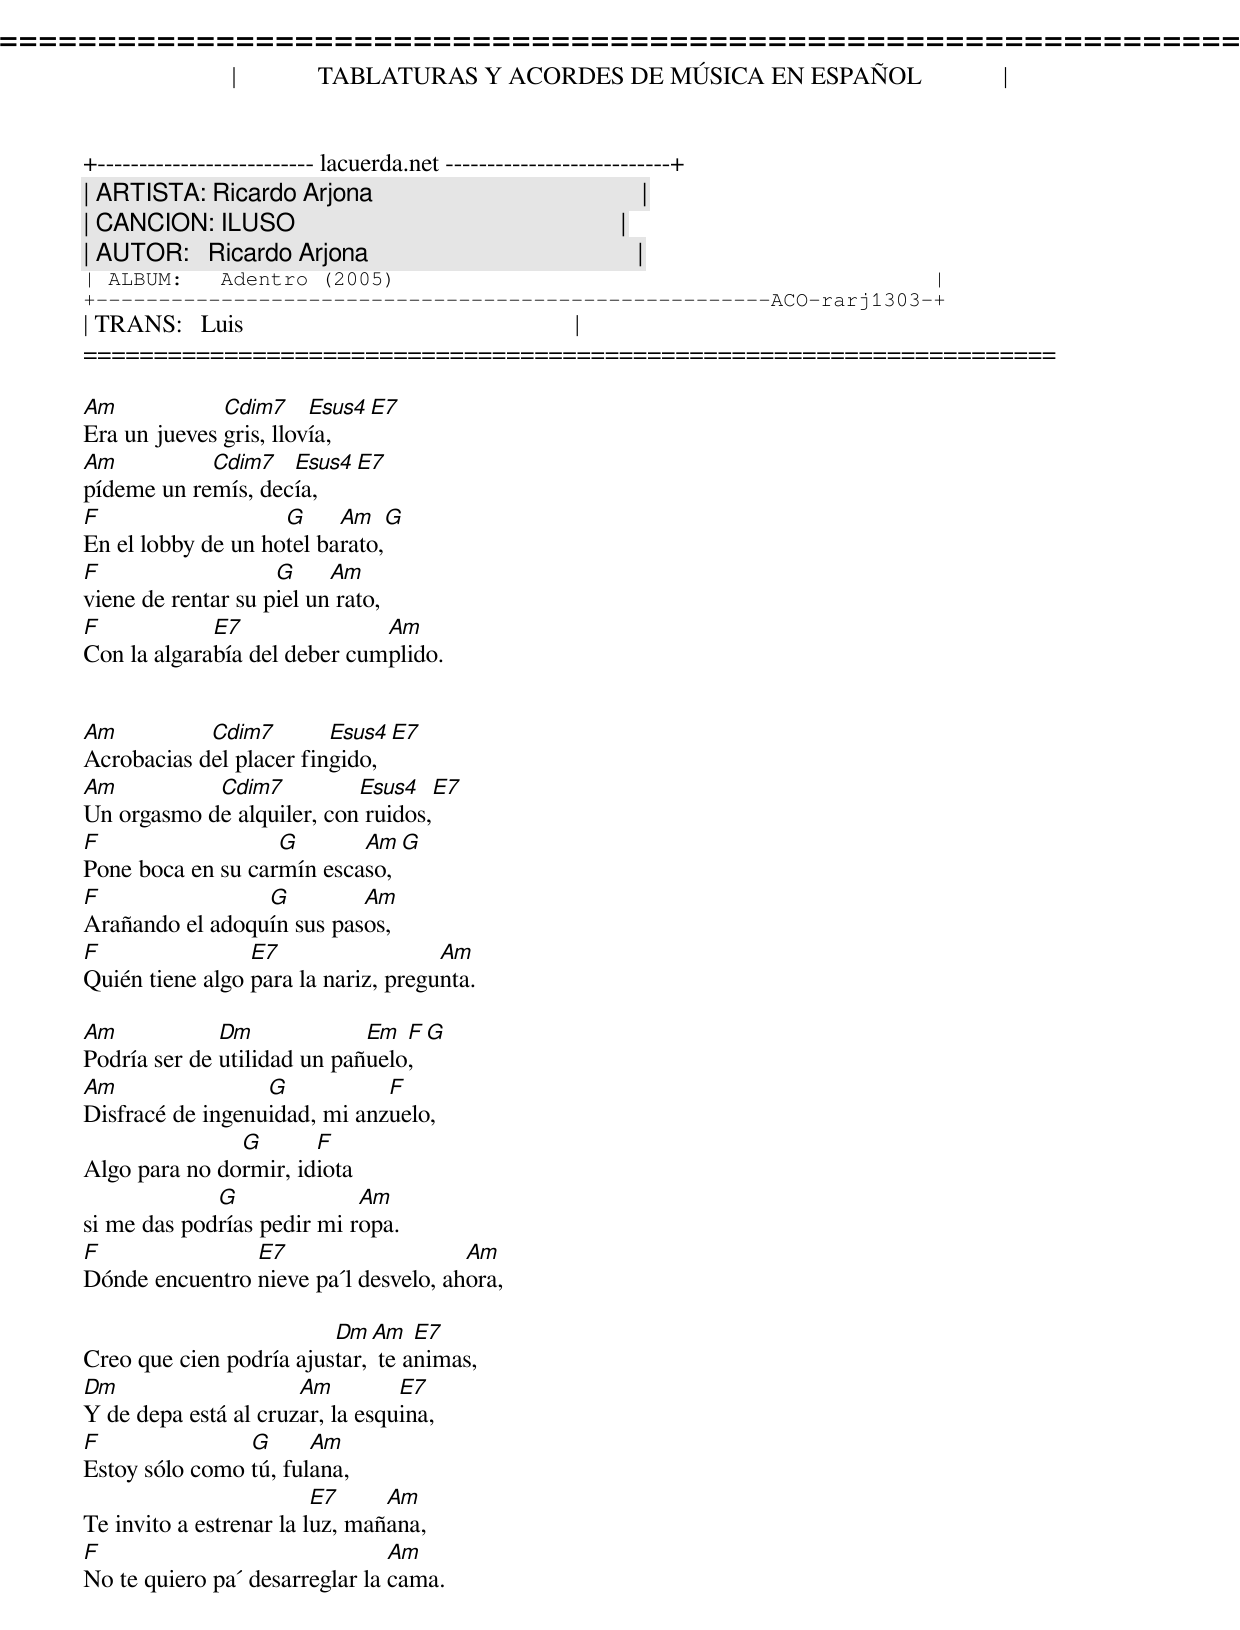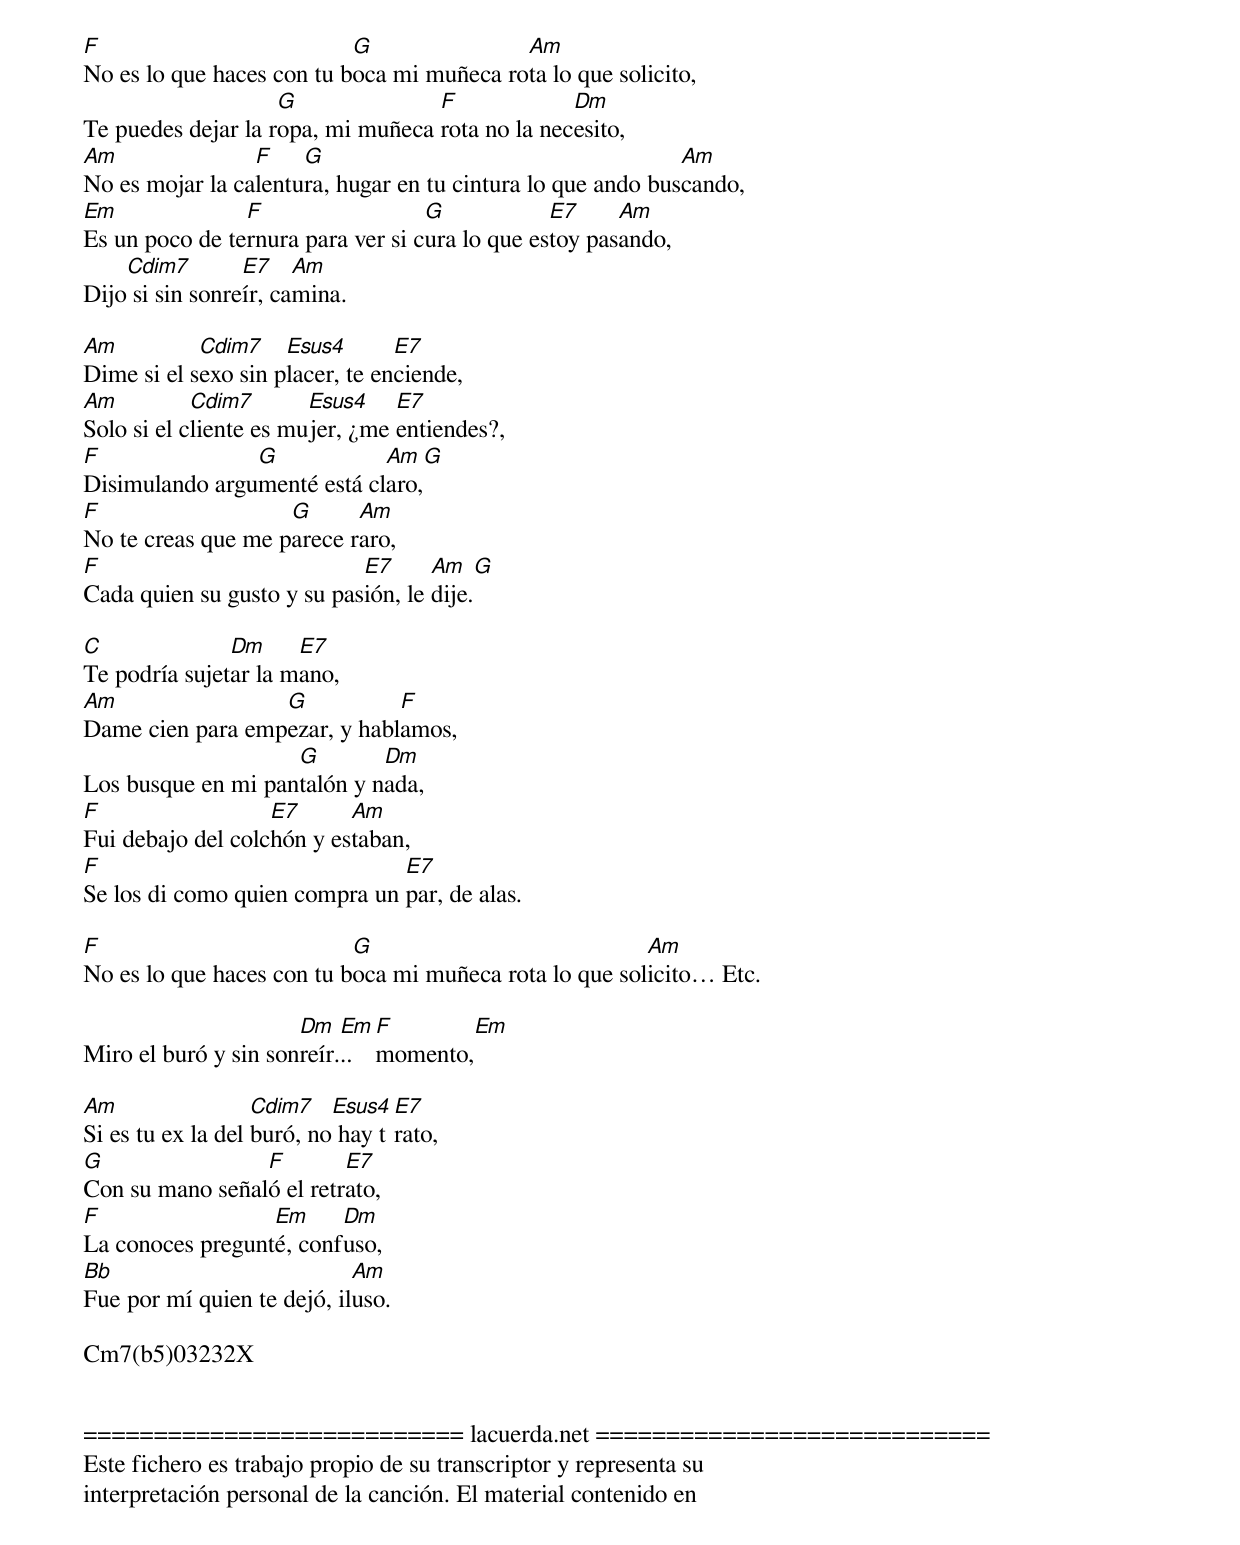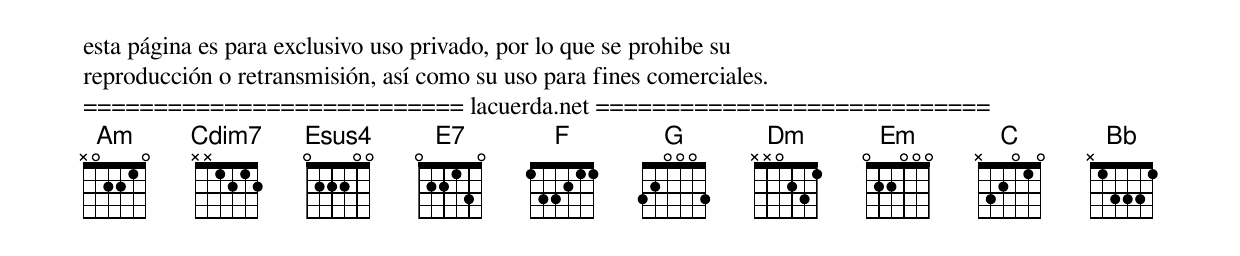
=====================================================================
|             TABLATURAS Y ACORDES DE MÚSICA EN ESPAÑOL             |
+-------------------------- lacuerda.net ---------------------------+
| ARTISTA: Ricardo Arjona                                           |
| CANCION: ILUSO                                                    |
| AUTOR:   Ricardo Arjona                                           |
| ALBUM:   Adentro (2005)                                           |
+------------------------------------------------------ACO-rarj1303-+
| TRANS:   Luis                                                     |
=====================================================================

Am            Cm7(b5)   Esus4 E7
Era un jueves gris, llovía,
Am          Cm7(b5) Esus4 E7
pídeme un remís, decía,
F                   G     Am    G
En el lobby de un hotel barato,
F                   G     Am
viene de rentar su piel un rato,
F            E7               Am
Con la algarabía del deber cumplido.


Am          Cm7(b5)      Esus4 E7
Acrobacias del placer fingido,
Am          Cm7(b5)        Esus4   E7
Un orgasmo de alquiler, con ruidos,
F                  G       Am  G
Pone boca en su carmín escaso,
F                G         Am
Arañando el adoquín sus pasos,
F                E7                  Am
Quién tiene algo para la nariz, pregunta.

Am            Dm             Em  F G
Podría ser de utilidad un pañuelo,
Am                G           F
Disfracé de ingenuidad, mi anzuelo,
               G       F
Algo para no dormir, idiota
             G              Am
si me das podrías pedir mi ropa.
F               E7                    Am
Dónde encuentro nieve pa´l desvelo, ahora,

                         Dm  Am   E7
Creo que cien podría ajustar, te animas,
Dm                    Am         E7
Y de depa está al cruzar, la esquina,
F               G      Am
Estoy sólo como tú, fulana,
                         E7     Am
Te invito a estrenar la luz, mañana,
F                               Am
No te quiero pa´ desarreglar la cama.

F                          G               Am
No es lo que haces con tu boca mi muñeca rota lo que solicito,
                    G              F             Dm
Te puedes dejar la ropa, mi muñeca rota no la necesito,
Am               F    G                                      Am
No es mojar la calentura, hugar en tu cintura lo que ando buscando,
Em              F                  G            E7     Am
Es un poco de ternura para ver si cura lo que estoy pasando,
    Cm7(b5)      E7    Am
Dijo si sin sonreír, camina.

Am          Cm7(b5)  Esus4       E7
Dime si el sexo sin placer, te enciende,
Am          Cm7(b5)     Esus4    E7
Solo si el cliente es mujer, ¿me entiendes?,
F               G            Am   G
Disimulando argumenté está claro,
F                   G      Am
No te creas que me parece raro,
F                           E7      Am    G
Cada quien su gusto y su pasión, le dije.

C              Dm     E7
Te podría sujetar la mano,
Am                G           F
Dame cien para empezar, y hablamos,
                    G        Dm
Los busque en mi pantalón y nada,
F                  E7      Am
Fui debajo del colchón y estaban,
F                              E7
Se los di como quien compra un par, de alas.

F                          G                            Am
No es lo que haces con tu boca mi muñeca rota lo que solicito Etc.

                      Dm   Em F       Em
Miro el buró y sin sonreír... momento,

Am                 Cm7(b5) Esus4 E7
Si es tu ex la del buró, no hay trato,
G                F        E7
Con su mano señaló el retrato,
F                 Em     Dm
La conoces pregunté, confuso,
Bb                          Am
Fue por mí quien te dejó, iluso.

Esus4:00222X
Cm7(b5)03232X


=========================== lacuerda.net ============================
Este fichero es trabajo propio de su transcriptor y representa su
interpretación personal de la canción. El material contenido en
esta página es para exclusivo uso privado, por lo que se prohibe su
reproducción o retransmisión, así como su uso para fines comerciales.
=========================== lacuerda.net ============================
